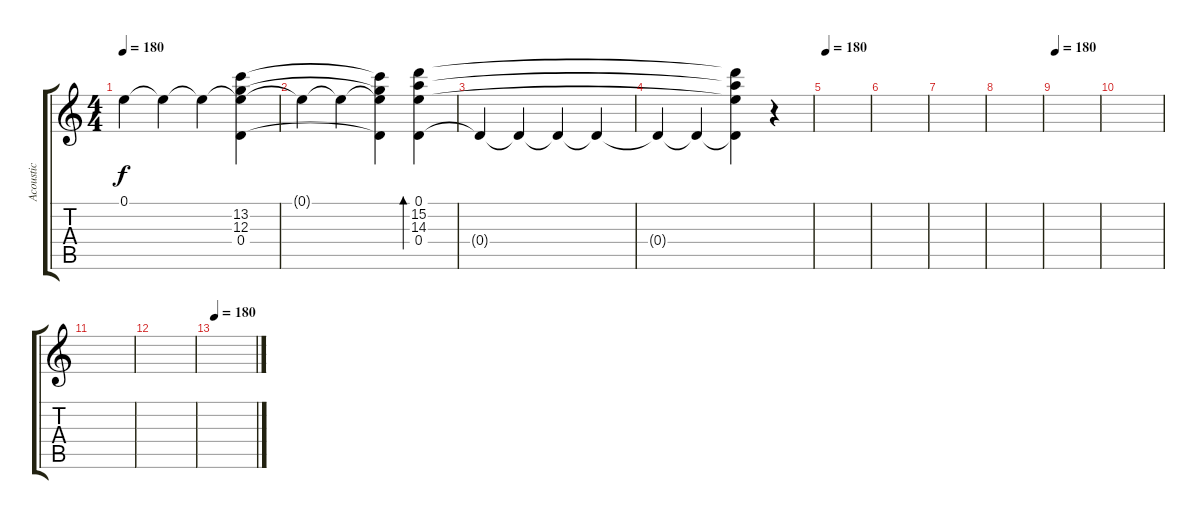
\track ("Acoustic" "Acoustic") {instrument acousticguitarsteel}
\staff {score tabs}
\tuning (E4 B3 G3 D3 A2 E2) {hide}
\ts (4 4)
\tempo 180
\clef g2
\ks c
0.1{t}.4{dy f} 0.1{t}.4 0.1{t}.4 (0.1{t} 13.2{t} 12.3{t} 0.4{t}).4 |
0.1{t}.4 0.1{t}.4 (0.1{t} 13.2{t} 12.3{t} 0.4{t}).4 (0.1 15.2 14.3 0.4).4{bd 60} |
0.4{t}.4 0.4{t}.4 0.4{t}.4 0.4{t}.4 |
0.4{t}.4 0.4{t}.4 (0.1{t} 15.2{t} 14.3{t} 0.4{t}).4 r.4 |
\tempo 180
|
|
|
|
\tempo 180
|
|
|
|
\tempo 180
